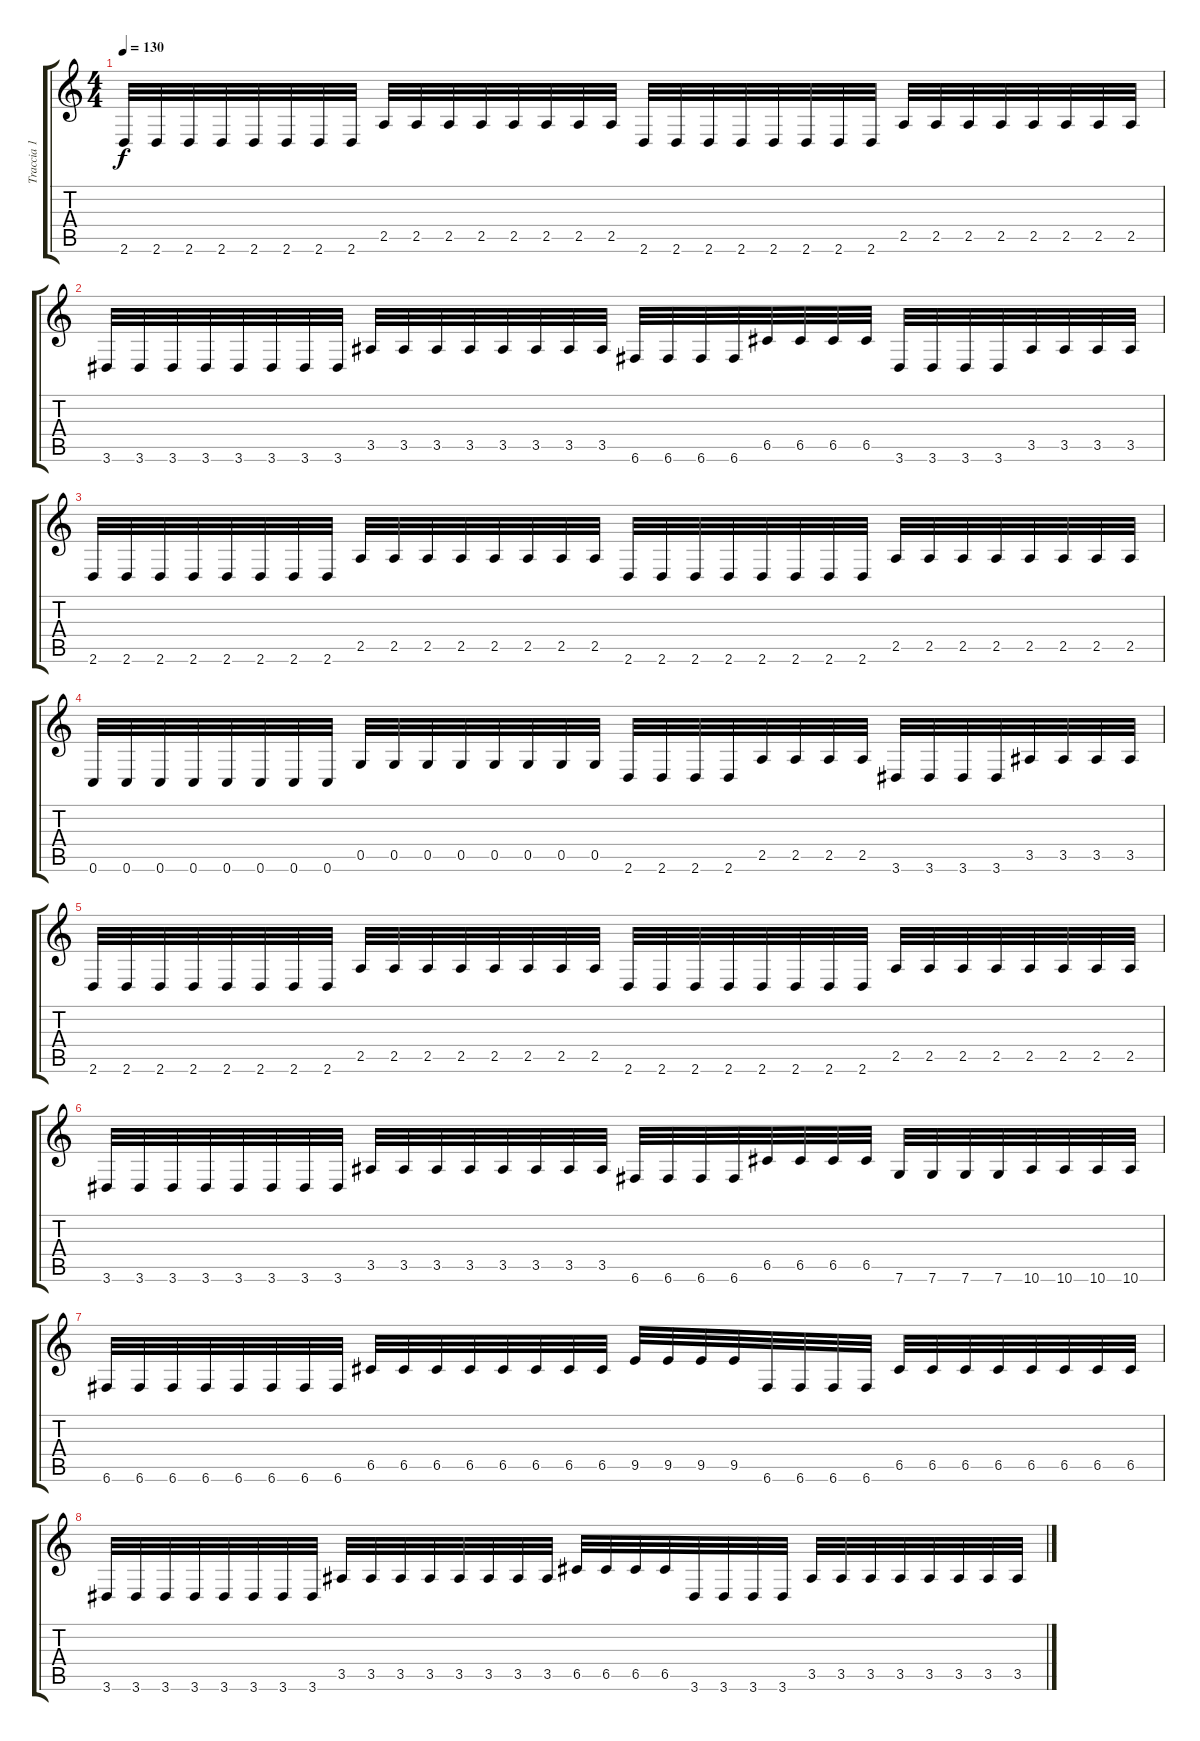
\track ("Traccia 1" "Traccia 1") {instrument distortionguitar}
\staff {score tabs}
\tuning (D4 A3 F3 C3 G2 C2) {hide}
\ts (4 4)
\tempo 130
\clef g2
\ks c
2.6.32{dy f} 2.6.32 2.6.32 2.6.32 2.6.32 2.6.32 2.6.32 2.6.32 2.5.32 2.5.32 2.5.32 2.5.32 2.5.32 2.5.32 2.5.32 2.5.32 2.6.32 2.6.32 2.6.32 2.6.32 2.6.32 2.6.32 2.6.32 2.6.32 2.5.32 2.5.32 2.5.32 2.5.32 2.5.32 2.5.32 2.5.32 2.5.32 |
3.6.32 3.6.32 3.6.32 3.6.32 3.6.32 3.6.32 3.6.32 3.6.32 3.5.32 3.5.32 3.5.32 3.5.32 3.5.32 3.5.32 3.5.32 3.5.32 6.6.32 6.6.32 6.6.32 6.6.32 6.5.32 6.5.32 6.5.32 6.5.32 3.6.32 3.6.32 3.6.32 3.6.32 3.5.32 3.5.32 3.5.32 3.5.32 |
2.6.32 2.6.32 2.6.32 2.6.32 2.6.32 2.6.32 2.6.32 2.6.32 2.5.32 2.5.32 2.5.32 2.5.32 2.5.32 2.5.32 2.5.32 2.5.32 2.6.32 2.6.32 2.6.32 2.6.32 2.6.32 2.6.32 2.6.32 2.6.32 2.5.32 2.5.32 2.5.32 2.5.32 2.5.32 2.5.32 2.5.32 2.5.32 |
0.6.32 0.6.32 0.6.32 0.6.32 0.6.32 0.6.32 0.6.32 0.6.32 0.5.32 0.5.32 0.5.32 0.5.32 0.5.32 0.5.32 0.5.32 0.5.32 2.6.32 2.6.32 2.6.32 2.6.32 2.5.32 2.5.32 2.5.32 2.5.32 3.6.32 3.6.32 3.6.32 3.6.32 3.5.32 3.5.32 3.5.32 3.5.32 |
2.6.32 2.6.32 2.6.32 2.6.32 2.6.32 2.6.32 2.6.32 2.6.32 2.5.32 2.5.32 2.5.32 2.5.32 2.5.32 2.5.32 2.5.32 2.5.32 2.6.32 2.6.32 2.6.32 2.6.32 2.6.32 2.6.32 2.6.32 2.6.32 2.5.32 2.5.32 2.5.32 2.5.32 2.5.32 2.5.32 2.5.32 2.5.32 |
3.6.32 3.6.32 3.6.32 3.6.32 3.6.32 3.6.32 3.6.32 3.6.32 3.5.32 3.5.32 3.5.32 3.5.32 3.5.32 3.5.32 3.5.32 3.5.32 6.6.32 6.6.32 6.6.32 6.6.32 6.5.32 6.5.32 6.5.32 6.5.32 7.6.32 7.6.32 7.6.32 7.6.32 10.6.32 10.6.32 10.6.32 10.6.32 |
6.6.32 6.6.32 6.6.32 6.6.32 6.6.32 6.6.32 6.6.32 6.6.32 6.5.32 6.5.32 6.5.32 6.5.32 6.5.32 6.5.32 6.5.32 6.5.32 9.5.32 9.5.32 9.5.32 9.5.32 6.6.32 6.6.32 6.6.32 6.6.32 6.5.32 6.5.32 6.5.32 6.5.32 6.5.32 6.5.32 6.5.32 6.5.32 |
3.6.32 3.6.32 3.6.32 3.6.32 3.6.32 3.6.32 3.6.32 3.6.32 3.5.32 3.5.32 3.5.32 3.5.32 3.5.32 3.5.32 3.5.32 3.5.32 6.5.32 6.5.32 6.5.32 6.5.32 3.6.32 3.6.32 3.6.32 3.6.32 3.5.32 3.5.32 3.5.32 3.5.32 3.5.32 3.5.32 3.5.32 3.5.32
